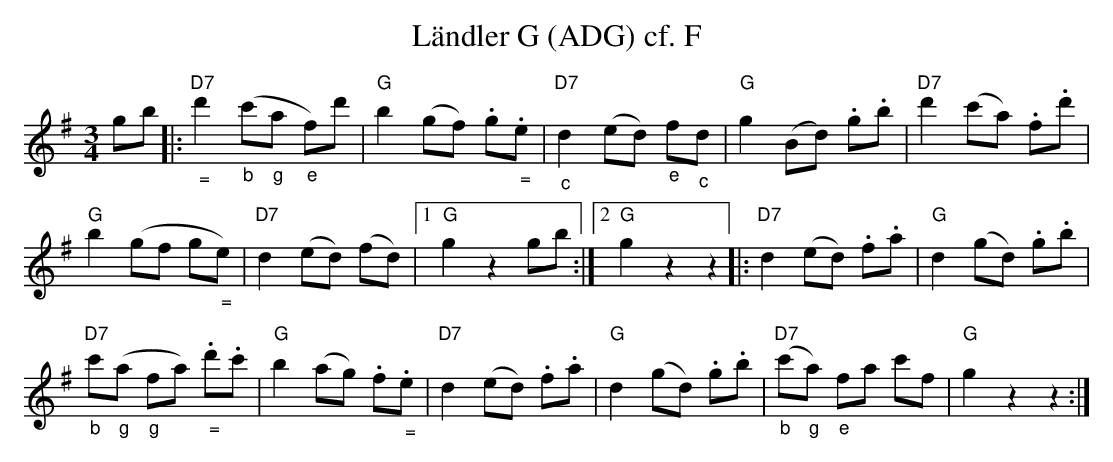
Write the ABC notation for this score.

X:1
T:L\"andler G (ADG) cf. F
M:3/4
L:1/8
K:Gmaj%%MIDI gchordon
gb |: "D7""_ ="d'2 ("_b"c'"_g"a "_e"f)d' | "G"b2 (gf) .g"_ =".e | "D7""_c"d2 (ed) "_e"f"_c"d | "G"g2 (Bd) .g.b | "D7"d'2 (c'a) .f.d' |
"G"b2 (gf g"_ ="e) | "D7"d2 (ed) (fd) |1 "G"g2z2 gb :|2 "G"g2z2z2 |: "D7"d2 (ed) .f.a | "G"d2 (gd) .g.b |
"D7""_b"c'("_g"a "_g"fa) "_ =".d'.c' | "G"b2 (ag) .f"_ =".e | "D7"d2 (ed) .f.a | "G"d2 (gd) .g.b | "D7"("_b"c'"_g"a) "_e"fa c'f | "G"g2z2z2 :|
